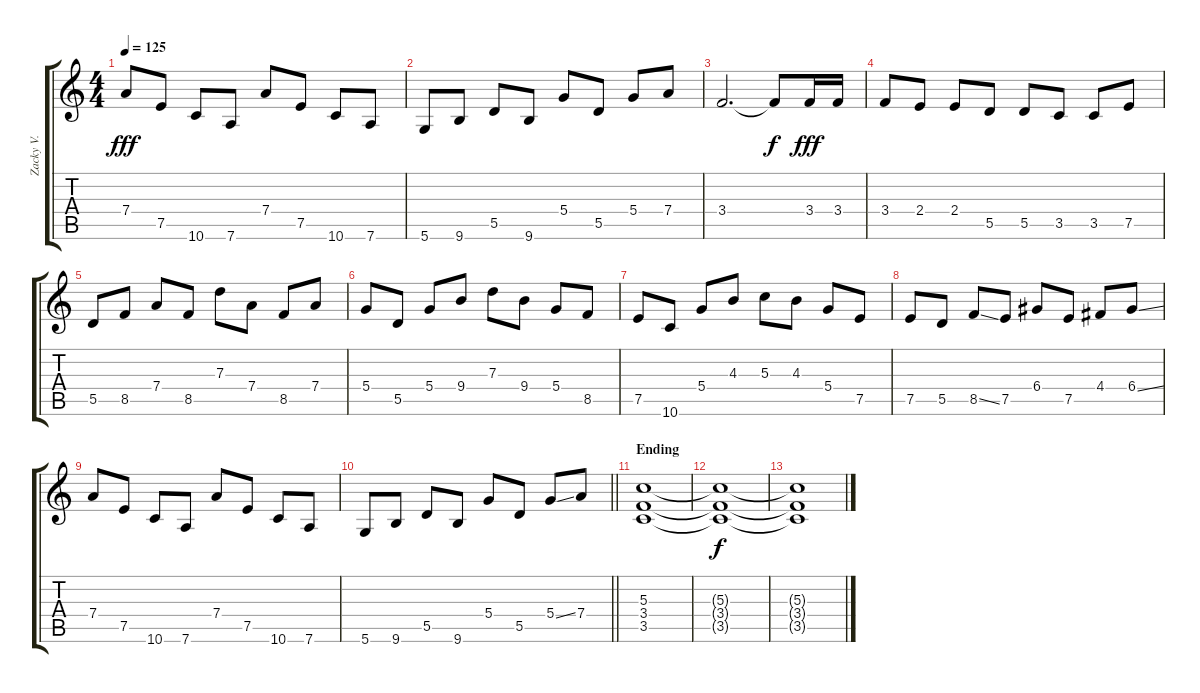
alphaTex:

\track ("Zacky V." "Zacky V.") {instrument distortionguitar}
\staff {score tabs}
\tuning (E4 B3 G3 D3 A2 D2) {hide}
\ts (4 4)
\tempo 125
\clef g2
\ks c
7.4.8{dy fff} 7.5.8 10.6.8 7.6.8 7.4.8 7.5.8 10.6.8 7.6.8 |
5.6.8 9.6.8 5.5.8 9.6.8 5.4.8 5.5.8 5.4.8 7.4.8 |
3.4.2{d} 3.4{t}.8{dy f} 3.4.16{dy fff} 3.4.16 |
3.4.8 2.4.8 2.4.8 5.5.8 5.5.8 3.5.8 3.5.8 7.5.8 |
5.5.8 8.5.8 7.4.8 8.5.8 7.3.8 7.4.8 8.5.8 7.4.8 |
5.4.8 5.5.8 5.4.8 9.4.8 7.3.8 9.4.8 5.4.8 8.5.8 |
7.5.8 10.6.8 5.4.8 4.3.8 5.3.8 4.3.8 5.4.8 7.5.8 |
7.5.8 5.5.8 8.5{ss}.8 7.5.8 6.4.8 7.5.8 4.4.8 6.4{ss}.8 |
7.4.8 7.5.8 10.6.8 7.6.8 7.4.8 7.5.8 10.6.8 7.6.8 |
\barLineRight lightlight
5.6.8 9.6.8 5.5.8 9.6.8 5.4.8 5.5.8 5.4{ss}.8 7.4.8 |
\section ("" "Ending")
(5.3 3.4 3.5).1 |
(5.3{t} 3.4{t} 3.5{t}).1{dy f} |
(5.3{t} 3.4{t} 3.5{t}).1
